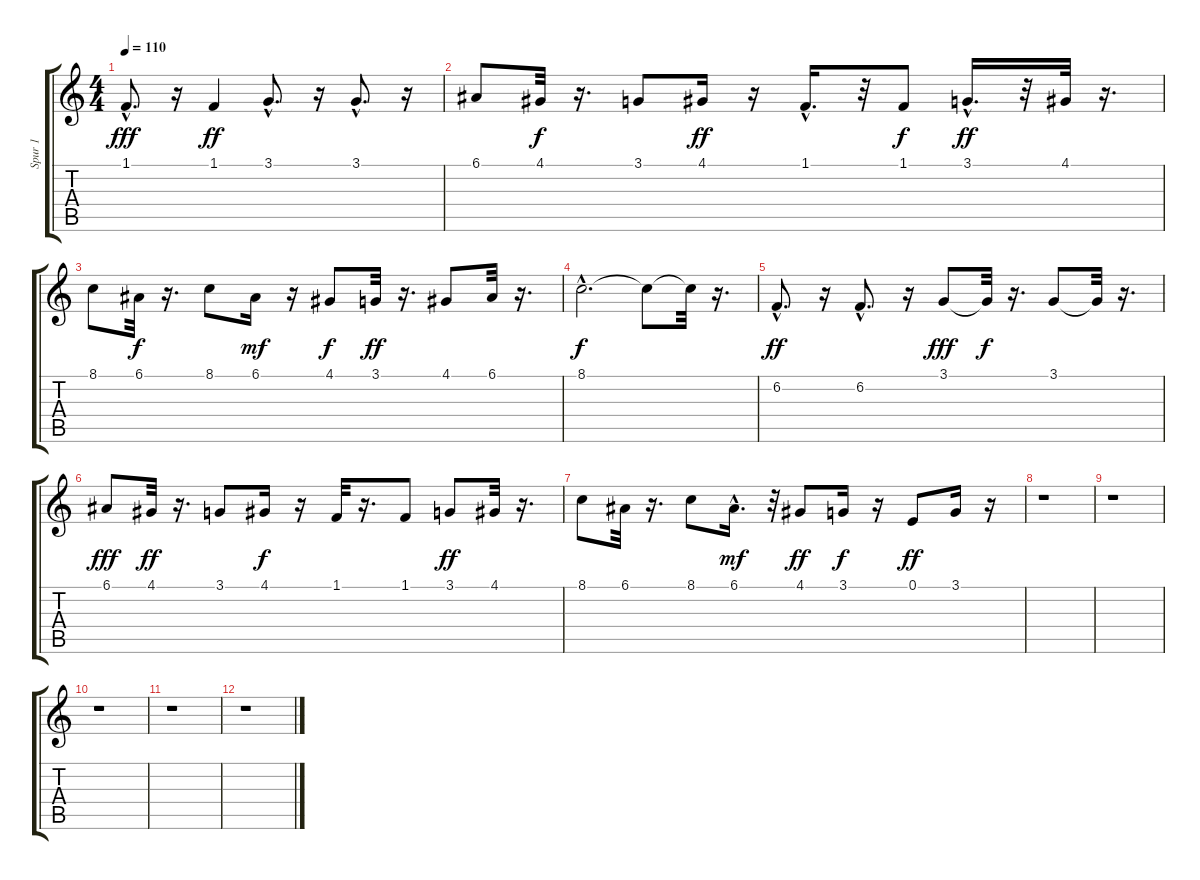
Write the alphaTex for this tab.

\track ("Spur 1" "Spur 1") {instrument lead3calliope}
\staff {score tabs}
\tuning (E4 B3 G3 D3 A2 E2) {hide}
\ts (4 4)
\tempo 110
\clef g2
\ks c
1.1{hac}.8{d dy fff} r.16 1.1.4{dy ff} 3.1{hac}.8{d} r.16 3.1{hac}.8{d} r.16 |
6.1.8 4.1.32{dy f} r.16{d} 3.1.8 4.1.16{dy ff} r.16 1.1{hac}.16{d} r.32 1.1.8{dy f} 3.1{hac}.16{d dy ff} r.32 4.1.32 r.16{d} |
8.1.8 6.1.32{dy f} r.16{d} 8.1.8 6.1.16{dy mf} r.16 4.1.8{dy f} 3.1.32{dy ff} r.16{d} 4.1.8 6.1.32 r.16{d} |
8.1{hac}.2{d dy f} 8.1{t}.8 8.1{t}.32 r.16{d} |
6.2{hac}.8{d dy ff} r.16 6.2{hac}.8{d} r.16 3.1.8{dy fff} 3.1{t}.32{dy f} r.16{d} 3.1.8 3.1{t}.32 r.16{d} |
6.1.8{dy fff} 4.1.32{dy ff} r.16{d} 3.1.8 4.1.16{dy f} r.16 1.1.32 r.16{d} 1.1.8 3.1.8{dy ff} 4.1.32 r.16{d} |
8.1.8 6.1.32 r.16{d} 8.1.8 6.1{hac}.16{d dy mf} r.32 4.1.8{dy ff} 3.1.16{dy f} r.16 0.1.8{dy ff} 3.1.16 r.16 |
r.1 |
r.1 |
r.1 |
r.1 |
r.1
